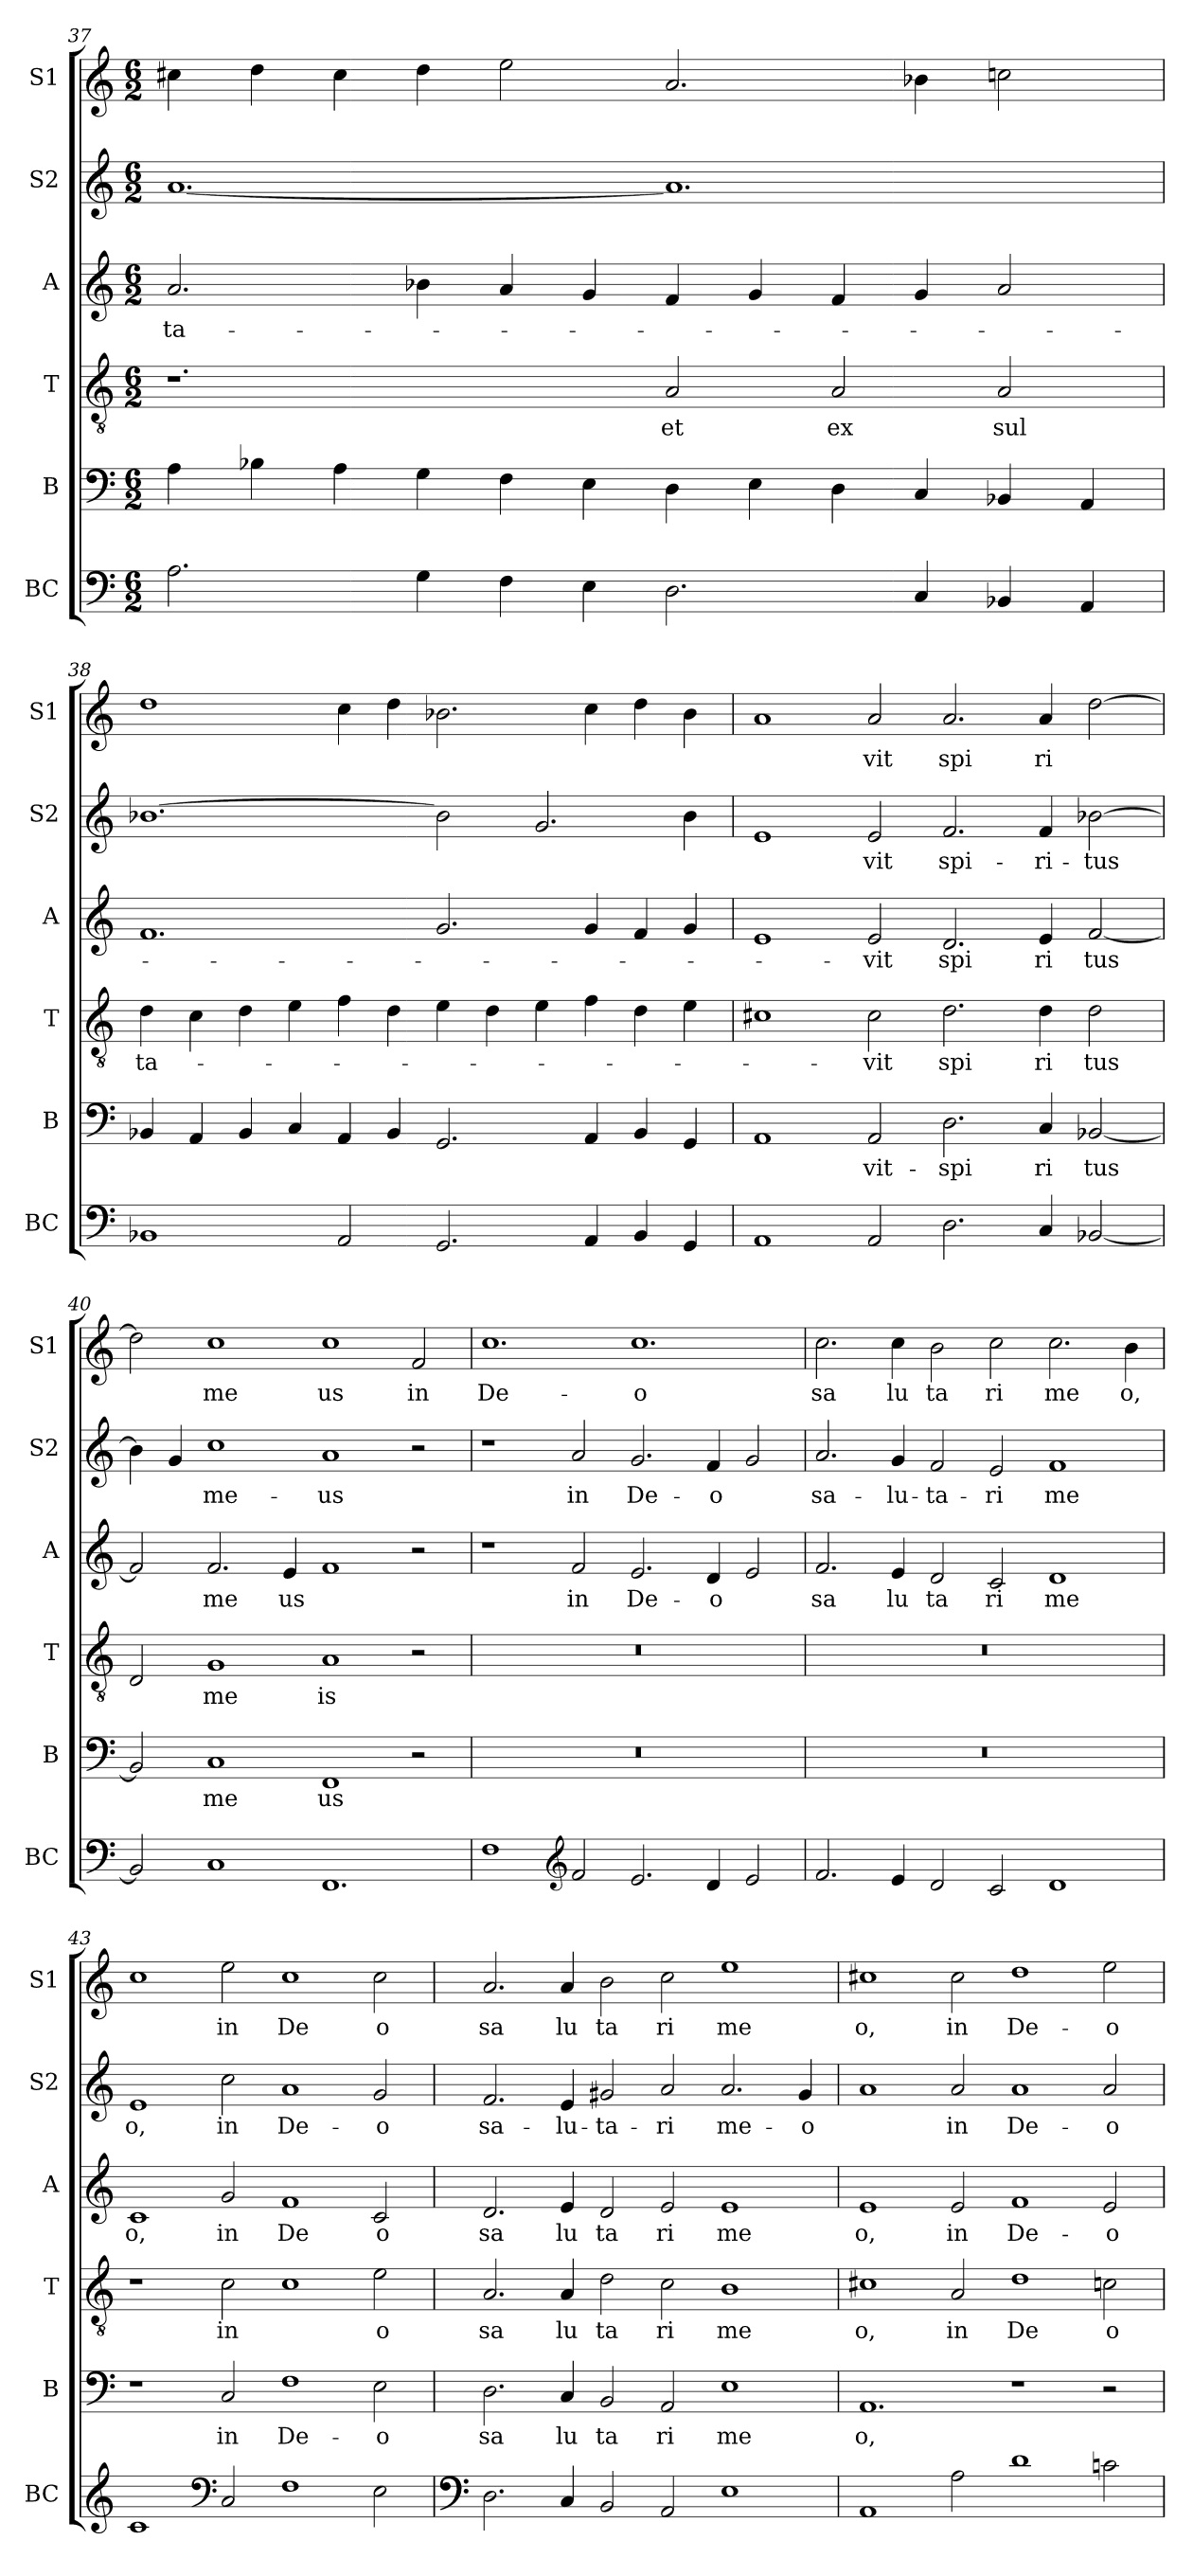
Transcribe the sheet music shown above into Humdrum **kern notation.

**kern	**kern	**text	**kern	**text	**kern	**text	**kern	**text	**kern	**text
*part6	*part5	*part5	*part4	*part4	*part3	*part3	*part2	*part2	*part1	*part1
*staff6	*staff5	*staff5	*staff4	*staff4	*staff3	*staff3	*staff2	*staff2	*staff1	*staff1
*I"BC	*I"B	*	*I"T	*	*I"A	*	*I"S2	*	*I"S1	*
*I'BC	*I'B	*	*I'T	*	*I'A	*	*I'S2	*	*I'S1	*
*clefF4	*clefF4	*	*clefGv2	*	*clefG2	*	*clefG2	*	*clefG2	*
*k[]	*k[]	*	*k[]	*	*k[]	*	*k[]	*	*k[]	*
*M6/2	*M6/2	*	*M6/2	*	*M6/2	*	*M6/2	*	*M6/2	*
=37	=37	=37	=37	=37	=37	=37	=37	=37	=37	=37
!	!	!	!	!	!	!LO:LY:b	!	!	!	!
2.A\	4A\	.	1.r	.	2.a/	ta-	[1.a	.	4cc#X\	.
.	4B-X\	.	.	.	.	.	.	.	4dd\	.
.	4A\	.	.	.	.	.	.	.	4cc#\	.
4G\	4G\	.	.	.	4b-X\	.	.	.	4dd\	.
4F\	4F\	.	.	.	4a/	.	.	.	2ee\	.
4E\	4E\	.	.	.	4g/	.	.	.	.	.
!	!	!	!	!LO:LY:b	!	!	!	!	!	!
2.D\	4D\	.	2A/	et	4f/	.	1.a]	.	2.a/	.
.	4E\	.	.	.	4g/	.	.	.	.	.
!	!	!	!	!LO:LY:b	!	!	!	!	!	!
.	4D\	.	2A/	ex	4f/	.	.	.	.	.
4C/	4C/	.	.	.	4g/	.	.	.	4b-i\	.
!	!	!	!	!LO:LY:b	!	!	!	!	!	!
4BB-X/	4BB-X/	.	2A/	sul	2a/	.	.	.	2ccni\	.
4AA/	4AA/	.	.	.	.	.	.	.	.	.
!!LO:LB:g=z
=38	=38	=38	=38	=38	=38	=38	=38	=38	=38	=38
!	!	!	!	!LO:LY:b	!	!	!	!	!	!
1BB-X	4BB-X/	.	4d\	ta-	1.f	.	[1.b-X	.	1dd	.
.	4AA/	.	4c\	.	.	.	.	.	.	.
.	4BB-/	.	4d\	.	.	.	.	.	.	.
.	4C/	.	4e\	.	.	.	.	.	.	.
2AA/	4AA/	.	4f\	.	.	.	.	.	4cc\	.
.	4BB-/	.	4d\	.	.	.	.	.	4dd\	.
2.GG/	2.GG/	.	4e\	.	2.g/	.	2b-\]	.	2.b-X\	.
.	.	.	4d\	.	.	.	.	.	.	.
.	.	.	4e\	.	.	.	2.g/	.	.	.
4AA/	4AA/	.	4f\	.	4g/	.	.	.	4cc\	.
4BB-/	4BB-/	.	4d\	.	4f/	.	.	.	4dd\	.
4GG/	4GG/	.	4e\	.	4g/	.	4b-\	.	4b-\	.
=39	=39	=39	=39	=39	=39	=39	=39	=39	=39	=39
1AA	1AA	.	1c#X	.	1e	.	1e	.	1a	.
!	!	!LO:LY:b	!	!LO:LY:b	!	!LO:LY:b	!	!LO:LY:b	!	!LO:LY:b
2AA/	2AA/	-vit-	2c#\	vit	2e/	vit	2e/	-vit	2a/	vit
!	!	!LO:LY:b	!	!LO:LY:b	!	!LO:LY:b	!	!LO:LY:b	!	!LO:LY:b
2.D\	2.D\	-spi	2.d\	spi	2.d/	spi	2.f/	spi-	2.a/	spi
!	!	!LO:LY:b	!	!LO:LY:b	!	!LO:LY:b	!	!LO:LY:b	!	!LO:LY:b
4C/	4C/	ri	4d\	ri	4e/	ri	4f/	-ri-	4a/	ri
!	!	!LO:LY:b	!	!LO:LY:b	!	!LO:LY:b	!	!LO:LY:b	!	!LO:LY:b
[2BB-X/	[2BB-X/	tus	2d\	tus	[2f/	tus	[2b-X\	tus	[2dd\	.
=40	=40	=40	=40	=40	=40	=40	=40	=40	=40	=40
2BB-/]	2BB-/]	.	2D/	.	2f/]	.	4b-\]	.	2dd\]	.
.	.	.	.	.	.	.	4g/	.	.	.
!	!	!LO:LY:b	!	!LO:LY:b	!	!LO:LY:b	!	!LO:LY:b	!	!LO:LY:b
1C	1C	me	1G	me	2.f/	me	1cc	me-	1cc	me
!	!	!	!	!	!	!LO:LY:b	!	!	!	!
.	.	.	.	.	4e/	us	.	.	.	.
!	!	!LO:LY:b	!	!LO:LY:b	!	!	!	!LO:LY:b	!	!LO:LY:b
1.FF	1FF	us	1A	is	1f	.	1a	-us	1cc	us
!	!	!	!	!	!	!	!	!	!	!LO:LY:b
.	2r	.	2r	.	2r	.	2r	.	2f/	in
=41	=41	=41	=41	=41	=41	=41	=41	=41	=41	=41
!	!	!	!	!	!	!	!	!	!	!LO:LY:b
1F	0.r	.	0.r	.	1r	.	1r	.	1.cc	De-
*clefG2	*	*	*	*	*	*	*	*	*	*
!	!	!	!	!	!	!LO:LY:b	!	!LO:LY:b	!	!
2f/	.	.	.	.	2f/	in	2a/	in	.	.
!	!	!	!	!	!	!LO:LY:b	!	!LO:LY:b	!	!LO:LY:b
2.e/	.	.	.	.	2.e/	De-	2.g/	De-	1.cc	-o
!	!	!	!	!	!	!LO:LY:b	!	!LO:LY:b	!	!
4d/	.	.	.	.	4d/	-o	4f/	-o	.	.
2e/	.	.	.	.	2e/	.	2g/	.	.	.
=42	=42	=42	=42	=42	=42	=42	=42	=42	=42	=42
!	!	!	!	!	!	!LO:LY:b	!	!LO:LY:b	!	!LO:LY:b
2.f/	0.r	.	0.r	.	2.f/	sa	2.a/	sa-	2.cc\	sa
!	!	!	!	!	!	!LO:LY:b	!	!LO:LY:b	!	!LO:LY:b
4e/	.	.	.	.	4e/	lu	4g/	-lu-	4cc\	lu
!	!	!	!	!	!	!LO:LY:b	!	!LO:LY:b	!	!LO:LY:b
2d/	.	.	.	.	2d/	ta	2f/	-ta-	2b\	ta
!	!	!	!	!	!	!LO:LY:b	!	!LO:LY:b	!	!LO:LY:b
2c/	.	.	.	.	2c/	ri	2e/	-ri	2cc\	ri
!	!	!	!	!	!	!LO:LY:b	!	!LO:LY:b	!	!LO:LY:b
1d	.	.	.	.	1d	me	1f	me	2.cc\	me
!	!	!	!	!	!	!	!	!	!	!LO:LY:b
.	.	.	.	.	.	.	.	.	4b\	o,
=43	=43	=43	=43	=43	=43	=43	=43	=43	=43	=43
!	!	!	!	!	!	!LO:LY:b	!	!LO:LY:b	!	!
1c	1r	.	1r	.	1c	o,	1e	o,	1cc	.
*clefF4	*	*	*	*	*	*	*	*	*	*
!	!	!LO:LY:b	!	!LO:LY:b	!	!LO:LY:b	!	!LO:LY:b	!	!LO:LY:b
2C/	2C/	in	2c\	in	2g/	in	2cc\	in	2ee\	in
!	!	!LO:LY:b	!	!	!	!LO:LY:b	!	!LO:LY:b	!	!LO:LY:b
1F	1F	De-	1c	.	1f	De	1a	De-	1cc	De
!	!	!LO:LY:b	!	!LO:LY:b	!	!LO:LY:b	!	!LO:LY:b	!	!LO:LY:b
2E\	2E\	-o	2e\	o	2c/	o	2g/	-o	2cc\	o
!!LO:PB:g=z
=44	=44	=44	=44	=44	=44	=44	=44	=44	=44	=44
*clefF4	*	*	*	*	*	*	*	*	*	*
!	!	!LO:LY:b	!	!LO:LY:b	!	!LO:LY:b	!	!LO:LY:b	!	!LO:LY:b
2.D\	2.D\	sa	2.A/	sa	2.d/	sa	2.f/	sa-	2.a/	sa
!	!	!LO:LY:b	!	!LO:LY:b	!	!LO:LY:b	!	!LO:LY:b	!	!LO:LY:b
4C/	4C/	lu	4A/	lu	4e/	lu	4e/	-lu-	4a/	lu
!	!	!LO:LY:b	!	!LO:LY:b	!	!LO:LY:b	!	!LO:LY:b	!	!LO:LY:b
2BB/	2BB/	ta	2d\	ta	2d/	ta	2g#X/	-ta-	2b\	ta
!	!	!LO:LY:b	!	!LO:LY:b	!	!LO:LY:b	!	!LO:LY:b	!	!LO:LY:b
2AA/	2AA/	ri	2c\	ri	2e/	ri	2a/	-ri	2cc\	ri
!	!	!LO:LY:b	!	!LO:LY:b	!	!LO:LY:b	!	!LO:LY:b	!	!LO:LY:b
1E	1E	me	1B	me	1e	me	2.a/	me-	1ee	me
!	!	!	!	!	!	!	!	!LO:LY:b	!	!
.	.	.	.	.	.	.	4g#/	-o	.	.
=45	=45	=45	=45	=45	=45	=45	=45	=45	=45	=45
!	!	!LO:LY:b	!	!LO:LY:b	!	!LO:LY:b	!	!	!	!LO:LY:b
1AA	1.AA	o,	1c#X	o,	1e	o,	1a	.	1cc#X	o,
!	!	!	!	!LO:LY:b	!	!LO:LY:b	!	!LO:LY:b	!	!LO:LY:b
2A\	.	.	2A/	in	2e/	in	2a/	in	2cc#\	in
!	!	!	!	!LO:LY:b	!	!LO:LY:b	!	!LO:LY:b	!	!LO:LY:b
1d	1r	.	1d	De	1f	De-	1a	De-	1dd	De-
!	!	!	!	!LO:LY:b	!	!LO:LY:b	!	!LO:LY:b	!	!LO:LY:b
2cni\	2r	.	2cni\	o	2e/	o	2a/	-o	2ee\	o
=	=	=	=	=	=	=	=	=	=	=
*-	*-	*-	*-	*-	*-	*-	*-	*-	*-	*-
